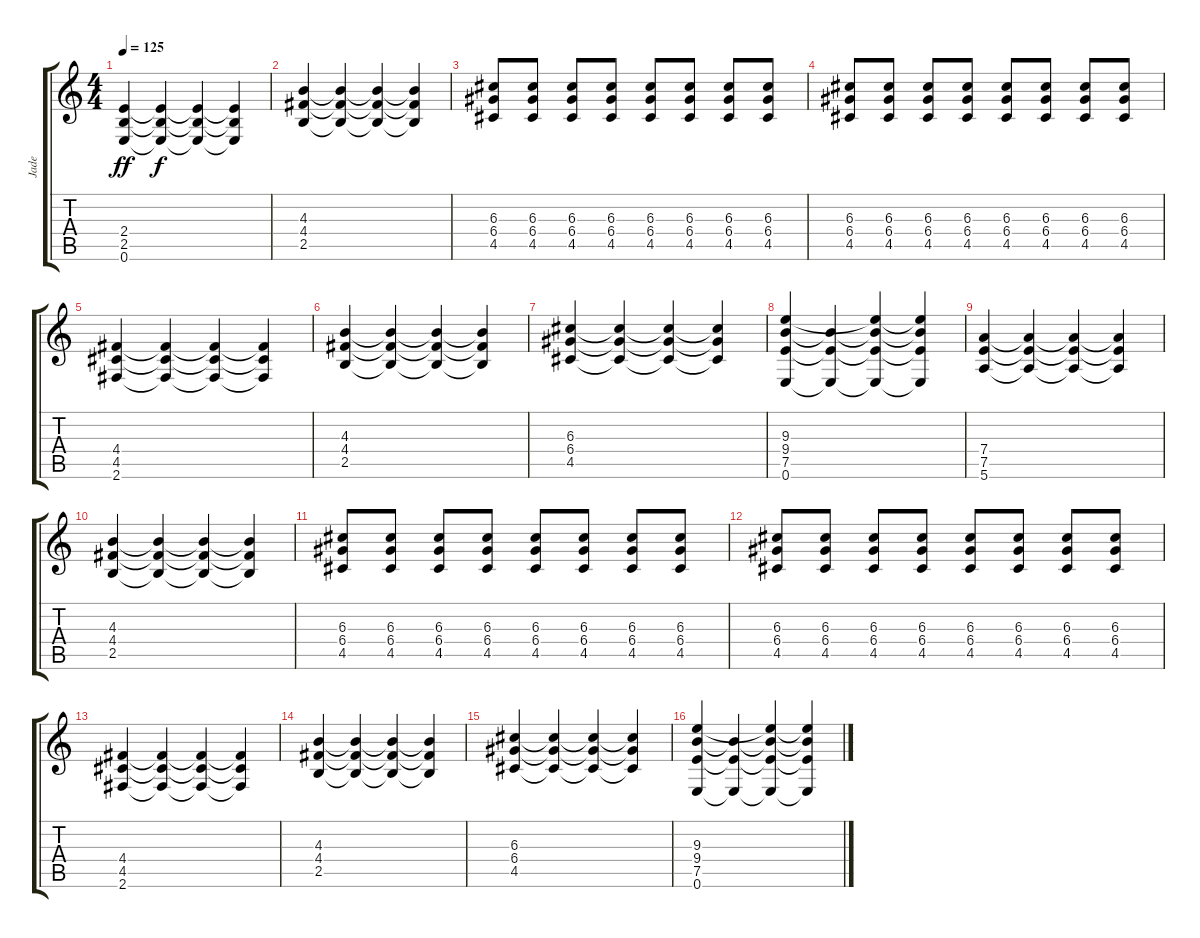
\track ("Jade " "Jade ") {instrument distortionguitar}
\staff {score tabs}
\tuning (E4 B3 G3 D3 A2 E2) {hide}
\ts (4 4)
\tempo 125
\clef g2
\ks c
(2.4 2.5 0.6).4{dy ff} (2.4{t} 2.5{t} 0.6{t}).4{dy f} (2.4{t} 2.5{t} 0.6{t}).4 (2.4{t} 2.5{t} 0.6{t}).4 |
(4.3 4.4 2.5).4 (4.3{t} 4.4{t} 2.5{t}).4 (4.3{t} 4.4{t} 2.5{t}).4 (4.3{t} 4.4{t} 2.5{t}).4 |
(6.3 6.4 4.5).8 (6.3 6.4 4.5).8 (6.3 6.4 4.5).8 (6.3 6.4 4.5).8 (6.3 6.4 4.5).8 (6.3 6.4 4.5).8 (6.3 6.4 4.5).8 (6.3 6.4 4.5).8 |
(6.3 6.4 4.5).8 (6.3 6.4 4.5).8 (6.3 6.4 4.5).8 (6.3 6.4 4.5).8 (6.3 6.4 4.5).8 (6.3 6.4 4.5).8 (6.3 6.4 4.5).8 (6.3 6.4 4.5).8 |
(4.4 4.5 2.6).4 (4.4{t} 4.5{t} 2.6{t}).4 (4.4{t} 4.5{t} 2.6{t}).4 (4.4{t} 4.5{t} 2.6{t}).4 |
(4.3 4.4 2.5).4 (4.3{t} 4.4{t} 2.5{t}).4 (4.3{t} 4.4{t} 2.5{t}).4 (4.3{t} 4.4{t} 2.5{t}).4 |
(6.3 6.4 4.5).4 (6.3{t} 6.4{t} 4.5{t}).4 (6.3{t} 6.4{t} 4.5{t}).4 (6.3{t} 6.4{t} 4.5{t}).4 |
(9.3 9.4 7.5 0.6).4 (9.4{t} 7.5{t} 0.6{t}).4 (9.3{t} 9.4{t} 7.5{t} 0.6{t}).4 (9.3{t} 9.4{t} 7.5{t} 0.6{t}).4 |
(7.4 7.5 5.6).4 (7.4{t} 7.5{t} 5.6{t}).4 (7.4{t} 7.5{t} 5.6{t}).4 (7.4{t} 7.5{t} 5.6{t}).4 |
(4.3 4.4 2.5).4 (4.3{t} 4.4{t} 2.5{t}).4 (4.3{t} 4.4{t} 2.5{t}).4 (4.3{t} 4.4{t} 2.5{t}).4 |
(6.3 6.4 4.5).8 (6.3 6.4 4.5).8 (6.3 6.4 4.5).8 (6.3 6.4 4.5).8 (6.3 6.4 4.5).8 (6.3 6.4 4.5).8 (6.3 6.4 4.5).8 (6.3 6.4 4.5).8 |
(6.3 6.4 4.5).8 (6.3 6.4 4.5).8 (6.3 6.4 4.5).8 (6.3 6.4 4.5).8 (6.3 6.4 4.5).8 (6.3 6.4 4.5).8 (6.3 6.4 4.5).8 (6.3 6.4 4.5).8 |
(4.4 4.5 2.6).4 (4.4{t} 4.5{t} 2.6{t}).4 (4.4{t} 4.5{t} 2.6{t}).4 (4.4{t} 4.5{t} 2.6{t}).4 |
(4.3 4.4 2.5).4 (4.3{t} 4.4{t} 2.5{t}).4 (4.3{t} 4.4{t} 2.5{t}).4 (4.3{t} 4.4{t} 2.5{t}).4 |
(6.3 6.4 4.5).4 (6.3{t} 6.4{t} 4.5{t}).4 (6.3{t} 6.4{t} 4.5{t}).4 (6.3{t} 6.4{t} 4.5{t}).4 |
(9.3 9.4 7.5 0.6).4 (9.4{t} 7.5{t} 0.6{t}).4 (9.3{t} 9.4{t} 7.5{t} 0.6{t}).4 (9.3{t} 9.4{t} 7.5{t} 0.6{t}).4
